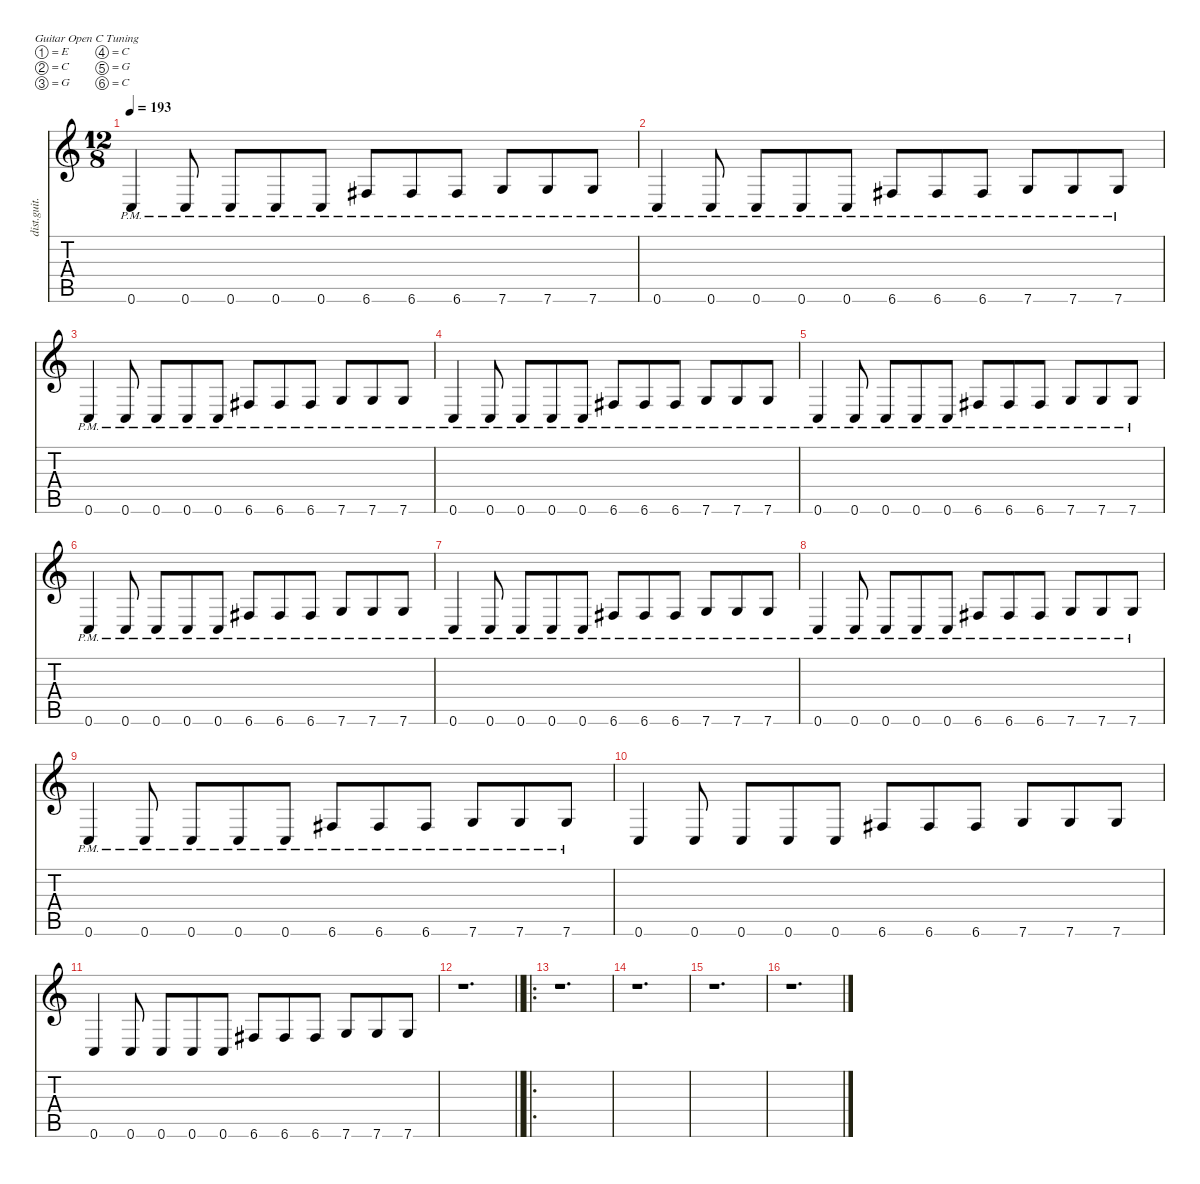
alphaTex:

\defaultSystemsLayout 4
\hideDynamics
\bracketExtendMode nobrackets
\otherSystemsTrackNameOrientation horizontal
\track ("Guitar 2" "dist.guit.") {defaultSystemsLayout 32 instrument distortionguitar}
\staff {score tabs}
\tuning (E4 C4 G3 C3 G2 C2)
\ts (12 8)
\tempo 193
\clef g2
\ks c
0.6{pm}.4{dy f beam Up} 0.6{pm}.8{beam Up} 0.6{pm}.8{beam Up} 0.6{pm}.8{beam Up} 0.6{pm}.8{beam Up} 6.6{pm acc #}.8{beam Up} 6.6{pm acc #}.8{beam Up} 6.6{pm acc #}.8{beam Up} 7.6{pm}.8{beam Up} 7.6{pm}.8{beam Up} 7.6{pm}.8{beam Up} |
0.6{pm}.4{beam Up} 0.6{pm}.8{beam Up} 0.6{pm}.8{beam Up} 0.6{pm}.8{beam Up} 0.6{pm}.8{beam Up} 6.6{pm acc #}.8{beam Up} 6.6{pm acc #}.8{beam Up} 6.6{pm acc #}.8{beam Up} 7.6{pm}.8{beam Up} 7.6{pm}.8{beam Up} 7.6{pm}.8{beam Up} |
0.6{pm}.4{beam Up} 0.6{pm}.8{beam Up} 0.6{pm}.8{beam Up} 0.6{pm}.8{beam Up} 0.6{pm}.8{beam Up} 6.6{pm acc #}.8{beam Up} 6.6{pm acc #}.8{beam Up} 6.6{pm acc #}.8{beam Up} 7.6{pm}.8{beam Up} 7.6{pm}.8{beam Up} 7.6{pm}.8{beam Up} |
0.6{pm}.4{beam Up} 0.6{pm}.8{beam Up} 0.6{pm}.8{beam Up} 0.6{pm}.8{beam Up} 0.6{pm}.8{beam Up} 6.6{pm acc #}.8{beam Up} 6.6{pm acc #}.8{beam Up} 6.6{pm acc #}.8{beam Up} 7.6{pm}.8{beam Up} 7.6{pm}.8{beam Up} 7.6{pm}.8{beam Up} |
0.6{pm}.4{beam Up} 0.6{pm}.8{beam Up} 0.6{pm}.8{beam Up} 0.6{pm}.8{beam Up} 0.6{pm}.8{beam Up} 6.6{pm acc #}.8{beam Up} 6.6{pm acc #}.8{beam Up} 6.6{pm acc #}.8{beam Up} 7.6{pm}.8{beam Up} 7.6{pm}.8{beam Up} 7.6{pm}.8{beam Up} |
0.6{pm}.4{beam Up} 0.6{pm}.8{beam Up} 0.6{pm}.8{beam Up} 0.6{pm}.8{beam Up} 0.6{pm}.8{beam Up} 6.6{pm acc #}.8{beam Up} 6.6{pm acc #}.8{beam Up} 6.6{pm acc #}.8{beam Up} 7.6{pm}.8{beam Up} 7.6{pm}.8{beam Up} 7.6{pm}.8{beam Up} |
0.6{pm}.4{beam Up} 0.6{pm}.8{beam Up} 0.6{pm}.8{beam Up} 0.6{pm}.8{beam Up} 0.6{pm}.8{beam Up} 6.6{pm acc #}.8{beam Up} 6.6{pm acc #}.8{beam Up} 6.6{pm acc #}.8{beam Up} 7.6{pm}.8{beam Up} 7.6{pm}.8{beam Up} 7.6{pm}.8{beam Up} |
0.6{pm}.4{beam Up} 0.6{pm}.8{beam Up} 0.6{pm}.8{beam Up} 0.6{pm}.8{beam Up} 0.6{pm}.8{beam Up} 6.6{pm acc #}.8{beam Up} 6.6{pm acc #}.8{beam Up} 6.6{pm acc #}.8{beam Up} 7.6{pm}.8{beam Up} 7.6{pm}.8{beam Up} 7.6{pm}.8{beam Up} |
0.6{pm}.4{beam Up} 0.6{pm}.8{beam Up} 0.6{pm}.8{beam Up} 0.6{pm}.8{beam Up} 0.6{pm}.8{beam Up} 6.6{pm acc #}.8{beam Up} 6.6{pm acc #}.8{beam Up} 6.6{pm acc #}.8{beam Up} 7.6{pm}.8{beam Up} 7.6{pm}.8{beam Up} 7.6{pm}.8{beam Up} |
0.6.4{beam Up} 0.6.8{beam Up} 0.6.8{beam Up} 0.6.8{beam Up} 0.6.8{beam Up} 6.6{acc #}.8{beam Up} 6.6{acc #}.8{beam Up} 6.6{acc #}.8{beam Up} 7.6.8{beam Up} 7.6.8{beam Up} 7.6.8{beam Up} |
0.6.4{beam Up} 0.6.8{beam Up} 0.6.8{beam Up} 0.6.8{beam Up} 0.6.8{beam Up} 6.6{acc #}.8{beam Up} 6.6{acc #}.8{beam Up} 6.6{acc #}.8{beam Up} 7.6.8{beam Up} 7.6.8{beam Up} 7.6.8{beam Up} |
\barLineRight lightlight
r.1{d beam Down} |
\ro
r.1{d beam Down} |
r.1{d beam Down} |
r.1{d beam Down} |
r.1{d beam Down}
